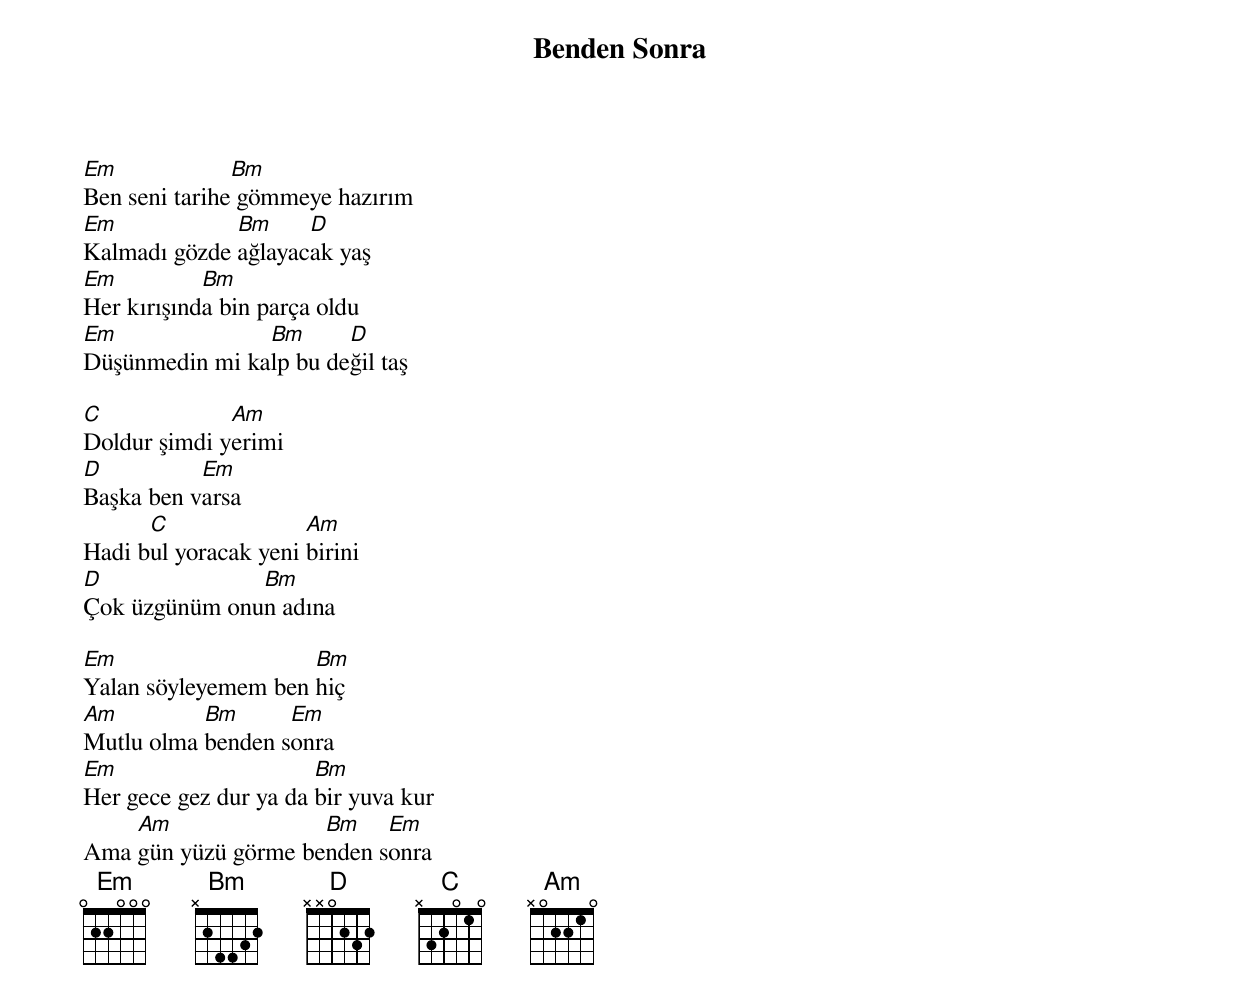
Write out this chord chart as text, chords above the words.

{title: Benden Sonra}
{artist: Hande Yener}

Em             Bm
Ben seni tarihe gömmeye hazırım
Em            Bm     D
Kalmadı gözde ağlayacak yaş
Em          Bm
Her kırışında bin parça oldu
Em              Bm      D
Düşünmedin mi kalp bu değil taş

C             Am
Doldur şimdi yerimi
D          Em
Başka ben varsa
      C               Am
Hadi bul yoracak yeni birini
D              Bm
Çok üzgünüm onun adına

Em                   Bm
Yalan söyleyemem ben hiç
Am         Bm      Em
Mutlu olma benden sonra
Em                     Bm
Her gece gez dur ya da bir yuva kur
    Am               Bm    Em
Ama gün yüzü görme benden sonra
